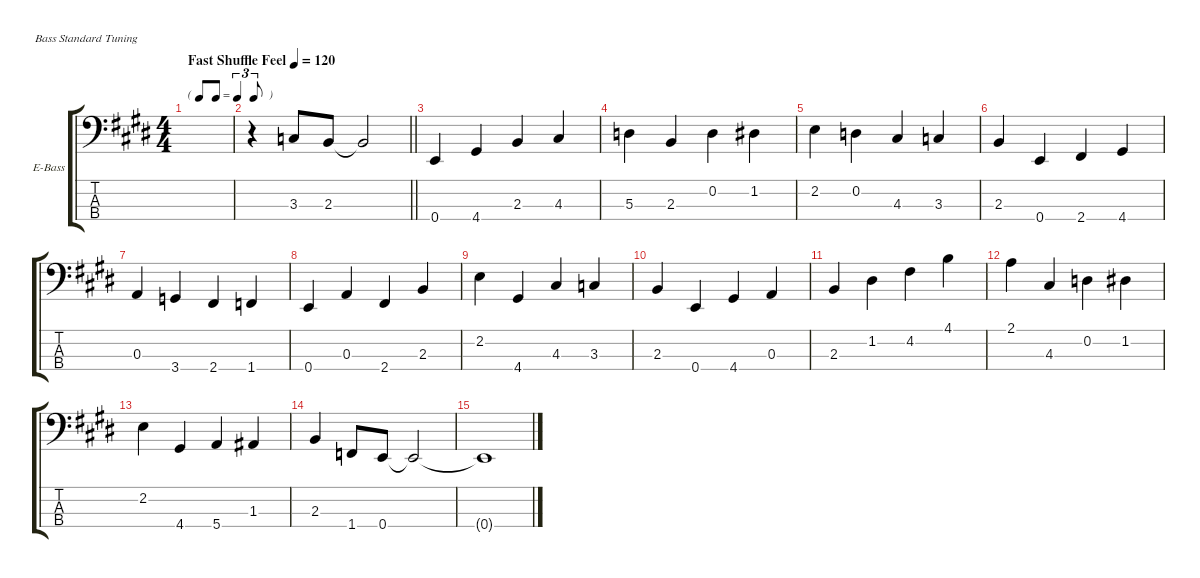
\defaultSystemsLayout 4
\hideDynamics
\bracketExtendMode groupsimilarinstruments
\firstSystemTrackNameOrientation horizontal
\otherSystemsTrackNameOrientation horizontal
\track ("Electric Bass" "E-Bass") {multiBarRest instrument electricbassfinger}
\staff {score tabs}
\tuning (G2 D2 A1 E1)
\ts (4 4)
\tf triplet8th
\tempo (120 "Fast Shuffle Feel")
\clef f4
\scale
0.439046
\ks e
|
\scale
0.560263
\barLineRight lightlight
r.4 3.3.8 2.3.8 2.3{t}.2 |
0.4.4 4.4.4 2.3.4 4.3.4 |
5.3.4 2.3.4 0.2.4 1.2.4 |
2.2.4 0.2.4 4.3.4 3.3.4 |
2.3.4 0.4.4 2.4.4 4.4.4 |
0.3.4 3.4.4 2.4.4 1.4.4 |
0.4.4 0.3.4 2.4.4 2.3.4 |
2.2.4 4.4.4 4.3.4 3.3.4 |
2.3.4 0.4.4 4.4.4 0.3.4 |
2.3.4 1.2.4 4.2.4 4.1.4 |
2.1.4 4.3.4 0.2.4 1.2.4 |
2.2.4 4.4.4 5.4.4 1.3.4 |
2.3.4 1.4.8 0.4.8 0.4{t}.2 |
0.4{t}.1
